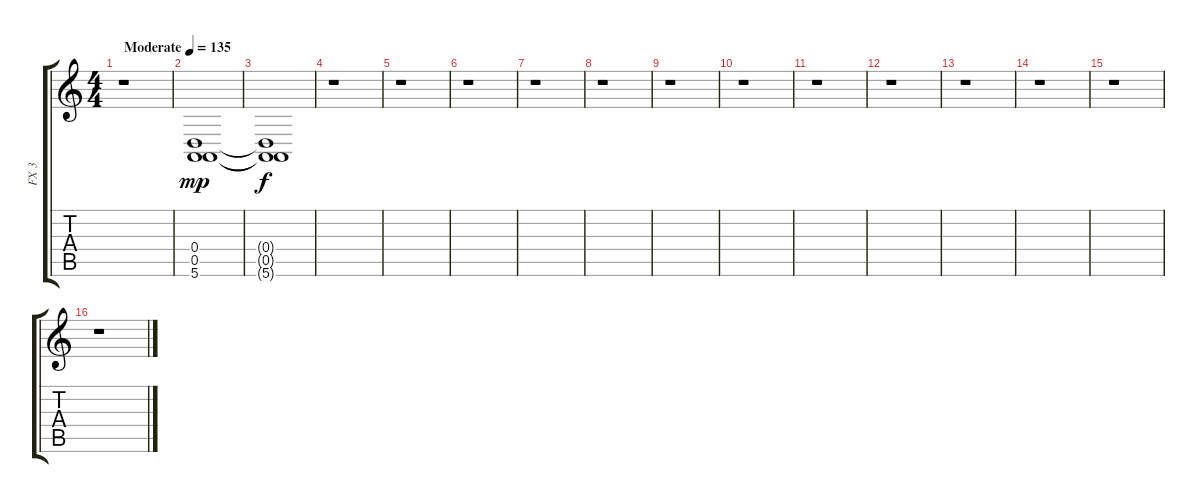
\track ("FX 3" "FX 3") {instrument shamisen}
\staff {score tabs}
\tuning (E4 B3 G3 D3 A2 E2) {hide}
\ts (4 4)
\tempo (135 "Moderate")
\clef g2
\ks c
r.1{dy mp instrument shamisen} |
(0.4 0.5 5.6).1{volume 1 instrument cello} |
(0.4{t} 0.5{t} 5.6{t}).1{dy f} |
r.1 |
r.1 |
r.1 |
r.1 |
r.1 |
r.1 |
r.1 |
r.1 |
r.1 |
r.1 |
r.1 |
r.1 |
r.1
